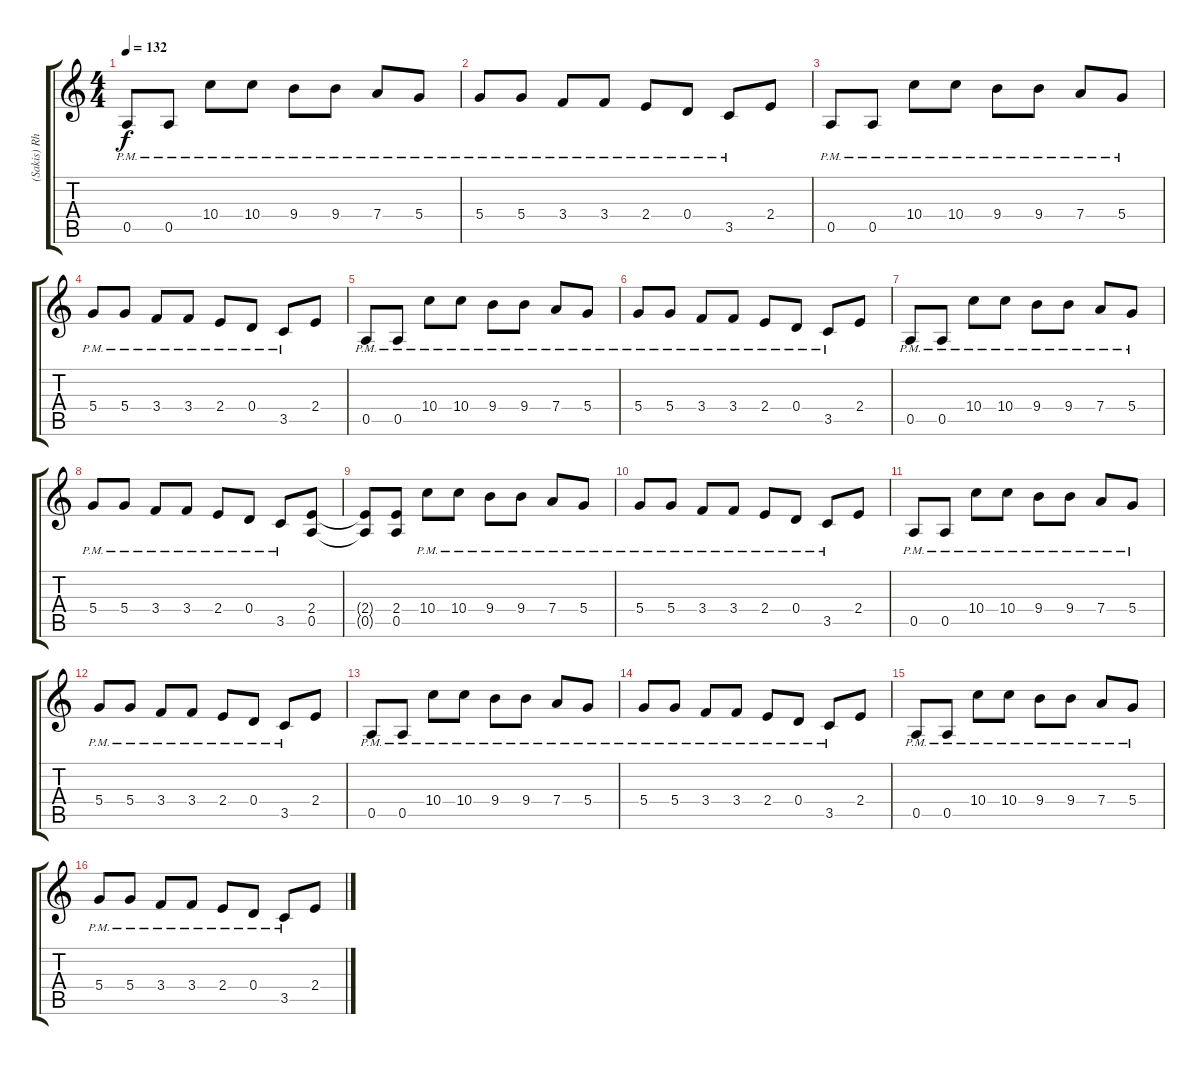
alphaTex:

\track ("(Sakis) Rhythm Guitar" "(Sakis) Rh") {instrument overdrivenguitar}
\staff {score tabs}
\tuning (E4 B3 G3 D3 A2 E2) {hide}
\ts (4 4)
\tempo 132
\clef g2
\ks c
0.5{pm}.8{dy f instrument overdrivenguitar} 0.5{pm}.8 10.4{pm}.8 10.4{pm}.8 9.4{pm}.8 9.4{pm}.8 7.4{pm}.8 5.4{pm}.8 |
5.4{pm}.8 5.4{pm}.8 3.4{pm}.8 3.4{pm}.8 2.4{pm}.8 0.4{pm}.8 3.5{pm}.8 2.4.8 |
0.5{pm}.8 0.5{pm}.8 10.4{pm}.8 10.4{pm}.8 9.4{pm}.8 9.4{pm}.8 7.4{pm}.8 5.4{pm}.8 |
5.4{pm}.8 5.4{pm}.8 3.4{pm}.8 3.4{pm}.8 2.4{pm}.8 0.4{pm}.8 3.5{pm}.8 2.4.8 |
0.5{pm}.8 0.5{pm}.8 10.4{pm}.8 10.4{pm}.8 9.4{pm}.8 9.4{pm}.8 7.4{pm}.8 5.4{pm}.8 |
5.4{pm}.8 5.4{pm}.8 3.4{pm}.8 3.4{pm}.8 2.4{pm}.8 0.4{pm}.8 3.5{pm}.8 2.4.8 |
0.5{pm}.8 0.5{pm}.8 10.4{pm}.8 10.4{pm}.8 9.4{pm}.8 9.4{pm}.8 7.4{pm}.8 5.4{pm}.8 |
5.4{pm}.8 5.4{pm}.8 3.4{pm}.8 3.4{pm}.8 2.4{pm}.8 0.4{pm}.8 3.5{pm}.8 (2.4 0.5).8 |
(2.4{t} 0.5{t}).8 (2.4 0.5).8 10.4{pm}.8 10.4{pm}.8 9.4{pm}.8 9.4{pm}.8 7.4{pm}.8 5.4{pm}.8 |
5.4{pm}.8 5.4{pm}.8 3.4{pm}.8 3.4{pm}.8 2.4{pm}.8 0.4{pm}.8 3.5{pm}.8 2.4.8 |
0.5{pm}.8 0.5{pm}.8 10.4{pm}.8 10.4{pm}.8 9.4{pm}.8 9.4{pm}.8 7.4{pm}.8 5.4{pm}.8 |
5.4{pm}.8 5.4{pm}.8 3.4{pm}.8 3.4{pm}.8 2.4{pm}.8 0.4{pm}.8 3.5{pm}.8 2.4.8 |
0.5{pm}.8 0.5{pm}.8 10.4{pm}.8 10.4{pm}.8 9.4{pm}.8 9.4{pm}.8 7.4{pm}.8 5.4{pm}.8 |
5.4{pm}.8 5.4{pm}.8 3.4{pm}.8 3.4{pm}.8 2.4{pm}.8 0.4{pm}.8 3.5{pm}.8 2.4.8 |
0.5{pm}.8 0.5{pm}.8 10.4{pm}.8 10.4{pm}.8 9.4{pm}.8 9.4{pm}.8 7.4{pm}.8 5.4{pm}.8 |
5.4{pm}.8 5.4{pm}.8 3.4{pm}.8 3.4{pm}.8 2.4{pm}.8 0.4{pm}.8 3.5{pm}.8 2.4.8
